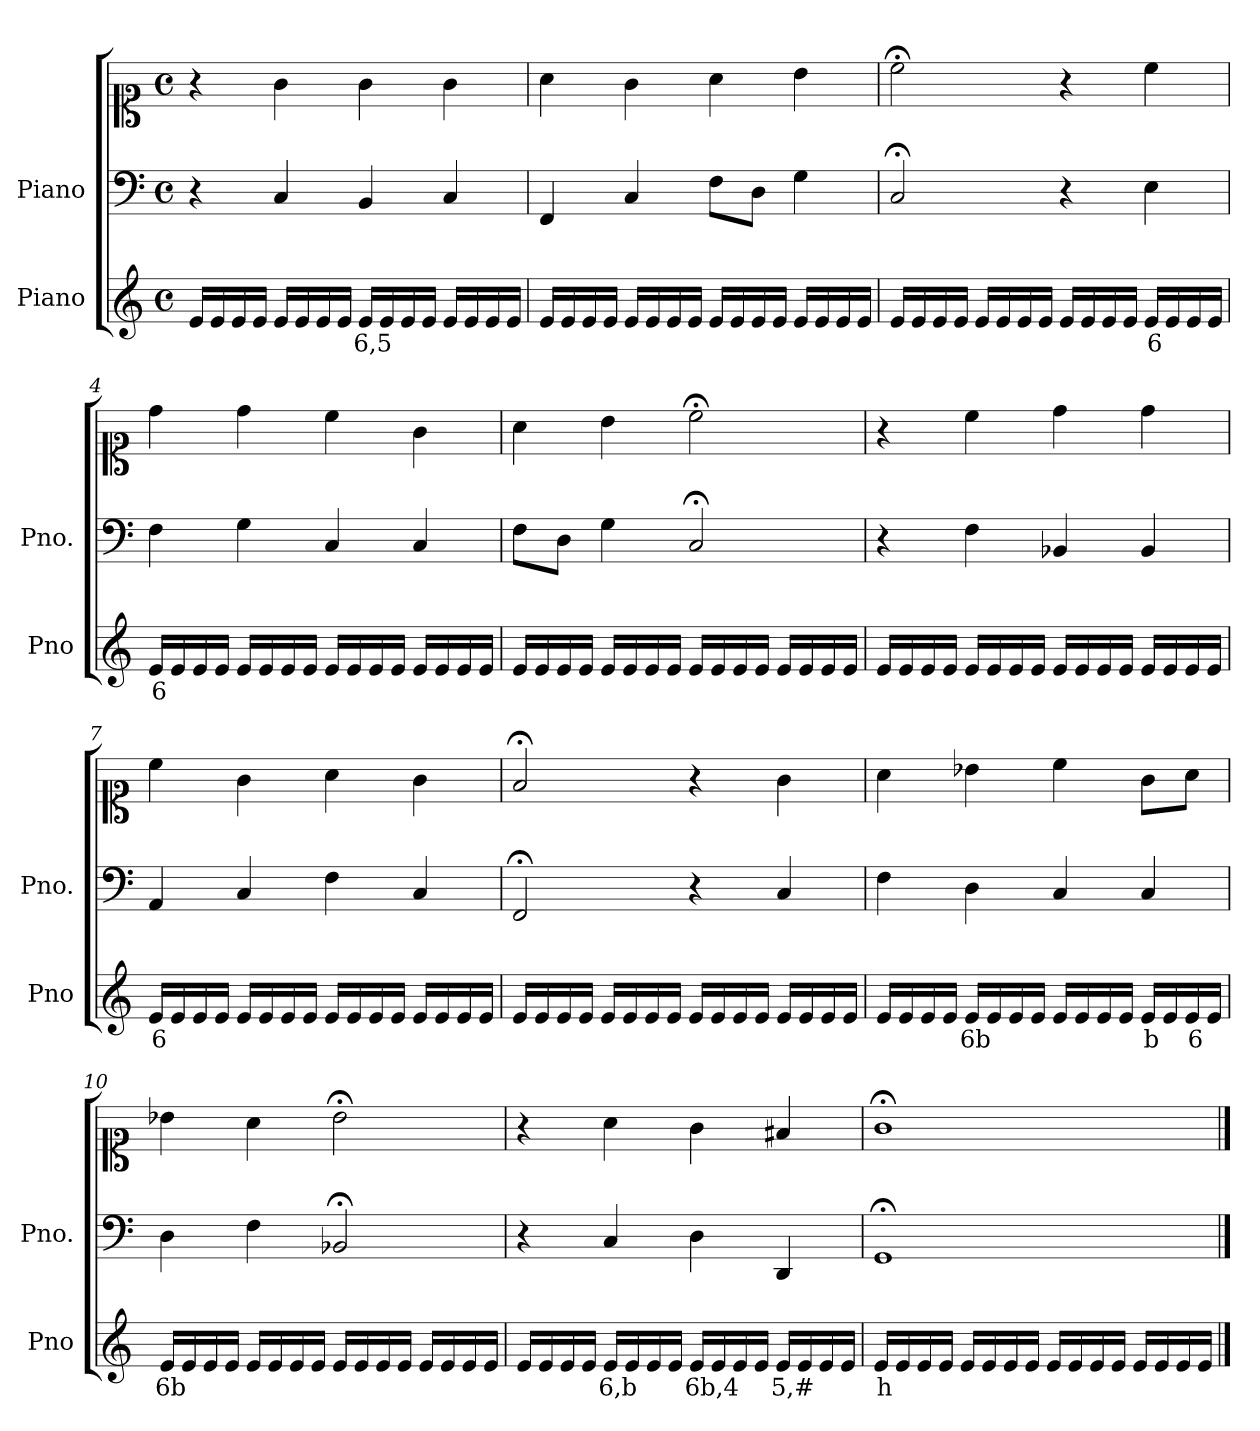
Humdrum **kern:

**kern	**text	**kern	**kern
*part2	*part2	*part1	*part1
*staff3	*staff3	*staff2	*staff1
*I"Piano	*	*I"Piano	*
*I'Pno	*	*I'Pno.	*
*clefG2	*	*clefF4	*clefC1
*k[]	*	*k[]	*k[]
*M4/4	*	*M4/4	*M4/4
*met(c)	*	*met(c)	*met(c)
=1	=1	=1	=1
16e/LL	.	4r	4r
16e/	.	.	.
16e/	.	.	.
16e/JJ	.	.	.
16e/LL	.	4C/	4g\
16e/	.	.	.
16e/	.	.	.
16e/JJ	.	.	.
!	!LO:LY:b	!	!
16e/LL	6,5	4BB/	4g\
16e/	.	.	.
16e/	.	.	.
16e/JJ	.	.	.
16e/LL	.	4C/	4g\
16e/	.	.	.
16e/	.	.	.
16e/JJ	.	.	.
=2	=2	=2	=2
16e/LL	.	4FF/	4a\
16e/	.	.	.
16e/	.	.	.
16e/JJ	.	.	.
16e/LL	.	4C/	4g\
16e/	.	.	.
16e/	.	.	.
16e/JJ	.	.	.
16e/LL	.	8F\L	4a\
16e/	.	.	.
16e/	.	8D\J	.
16e/JJ	.	.	.
16e/LL	.	4G\	4b\
16e/	.	.	.
16e/	.	.	.
16e/JJ	.	.	.
=3	=3	=3	=3
16e/LL	.	2C;</	2cc;<\
16e/	.	.	.
16e/	.	.	.
16e/JJ	.	.	.
16e/LL	.	.	.
16e/	.	.	.
16e/	.	.	.
16e/JJ	.	.	.
16e/LL	.	4r	4r
16e/	.	.	.
16e/	.	.	.
16e/JJ	.	.	.
!	!LO:LY:b	!	!
16e/LL	6	4E\	4cc\
16e/	.	.	.
16e/	.	.	.
16e/JJ	.	.	.
=4	=4	=4	=4
!	!LO:LY:b	!	!
16e/LL	6	4F\	4dd\
16e/	.	.	.
16e/	.	.	.
16e/JJ	.	.	.
16e/LL	.	4G\	4dd\
16e/	.	.	.
16e/	.	.	.
16e/JJ	.	.	.
16e/LL	.	4C/	4cc\
16e/	.	.	.
16e/	.	.	.
16e/JJ	.	.	.
16e/LL	.	4C/	4g\
16e/	.	.	.
16e/	.	.	.
16e/JJ	.	.	.
=5	=5	=5	=5
16e/LL	.	8F\L	4a\
16e/	.	.	.
16e/	.	8D\J	.
16e/JJ	.	.	.
16e/LL	.	4G\	4b\
16e/	.	.	.
16e/	.	.	.
16e/JJ	.	.	.
16e/LL	.	2C;</	2cc;<\
16e/	.	.	.
16e/	.	.	.
16e/JJ	.	.	.
16e/LL	.	.	.
16e/	.	.	.
16e/	.	.	.
16e/JJ	.	.	.
=6	=6	=6	=6
16e/LL	.	4r	4r
16e/	.	.	.
16e/	.	.	.
16e/JJ	.	.	.
16e/LL	.	4F\	4cc\
16e/	.	.	.
16e/	.	.	.
16e/JJ	.	.	.
16e/LL	.	4BB-X/	4dd\
16e/	.	.	.
16e/	.	.	.
16e/JJ	.	.	.
16e/LL	.	4BB-/	4dd\
16e/	.	.	.
16e/	.	.	.
16e/JJ	.	.	.
=7	=7	=7	=7
!	!LO:LY:b	!	!
16e/LL	6	4AA/	4cc\
16e/	.	.	.
16e/	.	.	.
16e/JJ	.	.	.
16e/LL	.	4C/	4g\
16e/	.	.	.
16e/	.	.	.
16e/JJ	.	.	.
16e/LL	.	4F\	4a\
16e/	.	.	.
16e/	.	.	.
16e/JJ	.	.	.
16e/LL	.	4C/	4g\
16e/	.	.	.
16e/	.	.	.
16e/JJ	.	.	.
=8	=8	=8	=8
16e/LL	.	2FF;</	2f;</
16e/	.	.	.
16e/	.	.	.
16e/JJ	.	.	.
16e/LL	.	.	.
16e/	.	.	.
16e/	.	.	.
16e/JJ	.	.	.
16e/LL	.	4r	4r
16e/	.	.	.
16e/	.	.	.
16e/JJ	.	.	.
16e/LL	.	4C/	4g\
16e/	.	.	.
16e/	.	.	.
16e/JJ	.	.	.
=9	=9	=9	=9
16e/LL	.	4F\	4a\
16e/	.	.	.
16e/	.	.	.
16e/JJ	.	.	.
!	!LO:LY:b	!	!
16e/LL	6b	4D\	4b-X\
16e/	.	.	.
16e/	.	.	.
16e/JJ	.	.	.
16e/LL	.	4C/	4cc\
16e/	.	.	.
16e/	.	.	.
16e/JJ	.	.	.
!	!LO:LY:b	!	!
16e/LL	b	4C/	8g\L
16e/	.	.	.
!	!LO:LY:b	!	!
16e/	6	.	8a\J
16e/JJ	.	.	.
=10	=10	=10	=10
!	!LO:LY:b	!	!
16e/LL	6b	4D\	4b-X\
16e/	.	.	.
16e/	.	.	.
16e/JJ	.	.	.
16e/LL	.	4F\	4a\
16e/	.	.	.
16e/	.	.	.
16e/JJ	.	.	.
16e/LL	.	2BB-X;</	2b-;<\
16e/	.	.	.
16e/	.	.	.
16e/JJ	.	.	.
16e/LL	.	.	.
16e/	.	.	.
16e/	.	.	.
16e/JJ	.	.	.
=11	=11	=11	=11
16e/LL	.	4r	4r
16e/	.	.	.
16e/	.	.	.
16e/JJ	.	.	.
!	!LO:LY:b	!	!
16e/LL	6,b	4C/	4a\
16e/	.	.	.
16e/	.	.	.
16e/JJ	.	.	.
!	!LO:LY:b	!	!
16e/LL	6b,4	4D\	4g\
16e/	.	.	.
16e/	.	.	.
16e/JJ	.	.	.
!	!LO:LY:b	!	!
16e/LL	5,#	4DD/	4f#X/
16e/	.	.	.
16e/	.	.	.
16e/JJ	.	.	.
=12	=12	=12	=12
!	!LO:LY:b	!	!
16e/LL	h	1GG;<	1g;<
16e/	.	.	.
16e/	.	.	.
16e/JJ	.	.	.
16e/LL	.	.	.
16e/	.	.	.
16e/	.	.	.
16e/JJ	.	.	.
16e/LL	.	.	.
16e/	.	.	.
16e/	.	.	.
16e/JJ	.	.	.
16e/LL	.	.	.
16e/	.	.	.
16e/	.	.	.
16e/JJ	.	.	.
==	==	==	==
*-	*-	*-	*-
